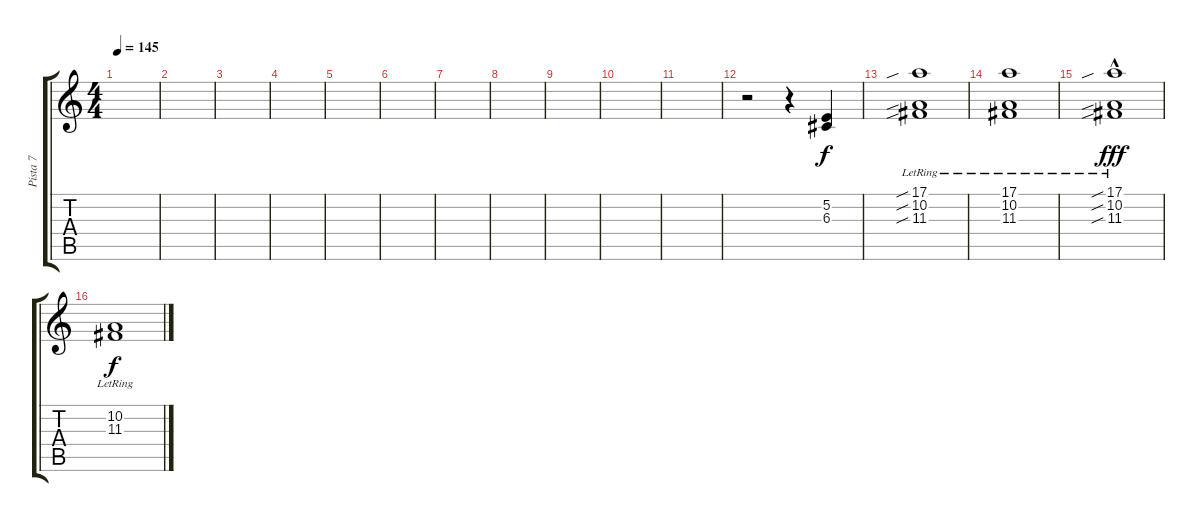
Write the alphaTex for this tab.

\track ("Pista 7" "Pista 7") {instrument synthstrings1}
\staff {score tabs}
\tuning (E4 B3 G3 D3 A2 E2) {hide}
\ts (4 4)
\tempo 145
\clef g2
\ks c
|
|
|
|
|
|
|
|
|
|
|
r.2 r.4 (5.2 6.3).4 |
(17.1{sib} 10.2{sib} 11.3{sib lr}).1 |
(17.1{lr} 10.2{lr} 11.3{lr}).1 |
(17.1{sib hac lr} 10.2{sib hac lr} 11.3{sib lr}).1{dy fff} |
(10.2{lr} 11.3{lr}).1{dy f}
